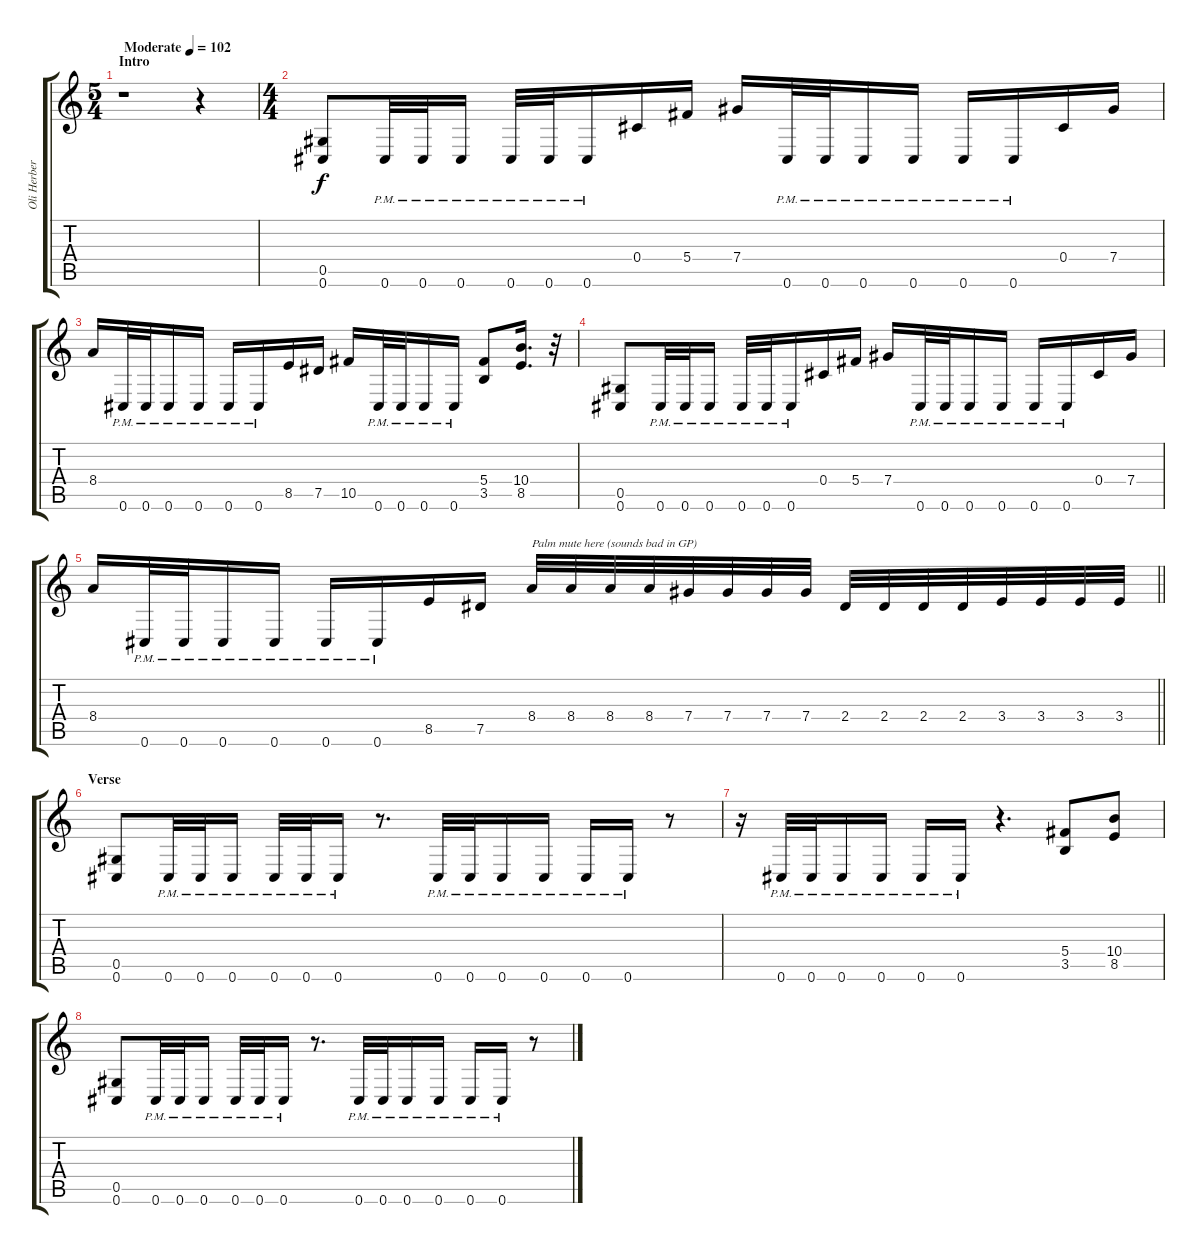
\track ("Oli Herbert" "Oli Herber") {instrument distortionguitar}
\staff {score tabs}
\tuning (Eb4 Bb3 Gb3 Db3 Ab2 Db2) {hide}
\ts (5 4)
\section ("" "Intro")
\tempo (102 "Moderate")
\clef g2
\ks c
r.1{dy f instrument distortionguitar} r.4 |
\ts (4 4)
(0.5 0.6).8 0.6{pm}.32 0.6{pm}.32 0.6{pm}.16 0.6{pm}.32 0.6{pm}.32 0.6{pm}.16 0.4.16 5.4.16 7.4.16 0.6{pm}.32 0.6{pm}.32 0.6{pm}.16 0.6{pm}.16 0.6{pm}.16 0.6{pm}.16 0.4.16 7.4.16 |
8.4.16 0.6{pm}.32 0.6{pm}.32 0.6{pm}.16 0.6{pm}.16 0.6{pm}.16 0.6{pm}.16 8.5.16 7.5.16 10.5.16 0.6{pm}.32 0.6{pm}.32 0.6{pm}.16 0.6{pm}.16 (5.4 3.5).8 (10.4 8.5).16{d} r.32 |
(0.5 0.6).8 0.6{pm}.32 0.6{pm}.32 0.6{pm}.16 0.6{pm}.32 0.6{pm}.32 0.6{pm}.16 0.4.16 5.4.16 7.4.16 0.6{pm}.32 0.6{pm}.32 0.6{pm}.16 0.6{pm}.16 0.6{pm}.16 0.6{pm}.16 0.4.16 7.4.16 |
\barLineRight lightlight
8.4.16 0.6{pm}.32 0.6{pm}.32 0.6{pm}.16 0.6{pm}.16 0.6{pm}.16 0.6{pm}.16 8.5.16 7.5.16 8.4.32{txt "Palm mute here (sounds bad in GP)"} 8.4.32 8.4.32 8.4.32 7.4.32 7.4.32 7.4.32 7.4.32 2.4.32 2.4.32 2.4.32 2.4.32 3.4.32 3.4.32 3.4.32 3.4.32 |
\section ("" "Verse")
(0.5 0.6).8 0.6{pm}.32 0.6{pm}.32 0.6{pm}.16 0.6{pm}.32 0.6{pm}.32 0.6{pm}.16 r.8{d} 0.6{pm}.32 0.6{pm}.32 0.6{pm}.16 0.6{pm}.16 0.6{pm}.16 0.6{pm}.16 r.8 |
r.16 0.6{pm}.32 0.6{pm}.32 0.6{pm}.16 0.6{pm}.16 0.6{pm}.16 0.6{pm}.16 r.4{d} (5.4 3.5).8 (10.4 8.5).8 |
(0.5 0.6).8 0.6{pm}.32 0.6{pm}.32 0.6{pm}.16 0.6{pm}.32 0.6{pm}.32 0.6{pm}.16 r.8{d} 0.6{pm}.32 0.6{pm}.32 0.6{pm}.16 0.6{pm}.16 0.6{pm}.16 0.6{pm}.16 r.8
